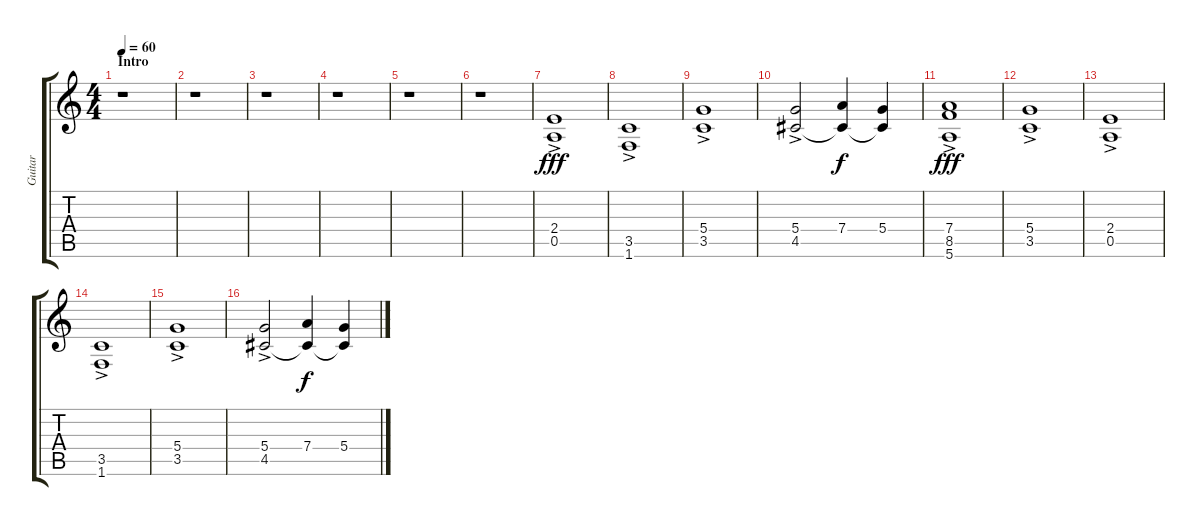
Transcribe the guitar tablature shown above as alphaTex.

\track ("Guitar" "Guitar") {instrument distortionguitar}
\staff {score tabs}
\tuning (E4 B3 G3 D3 A2 E2) {hide}
\ts (4 4)
\section ("" "Intro")
\tempo 60
\clef g2
\ks c
r.1{dy fff instrument distortionguitar} |
r.1 |
r.1 |
r.1 |
r.1 |
r.1 |
(2.4{ac} 0.5{ac}).1 |
(3.5{ac} 1.6{ac}).1 |
(5.4{ac} 3.5{ac}).1 |
(5.4{ac} 4.5{ac}).2 (7.4 4.5{t}).4{dy f} (5.4 4.5{t}).4 |
(7.4 8.5{ac} 5.6{ac}).1{dy fff} |
(5.4{ac} 3.5{ac}).1 |
(2.4{ac} 0.5{ac}).1 |
(3.5{ac} 1.6{ac}).1 |
(5.4{ac} 3.5{ac}).1 |
(5.4{ac} 4.5{ac}).2 (7.4 4.5{t}).4{dy f} (5.4 4.5{t}).4
